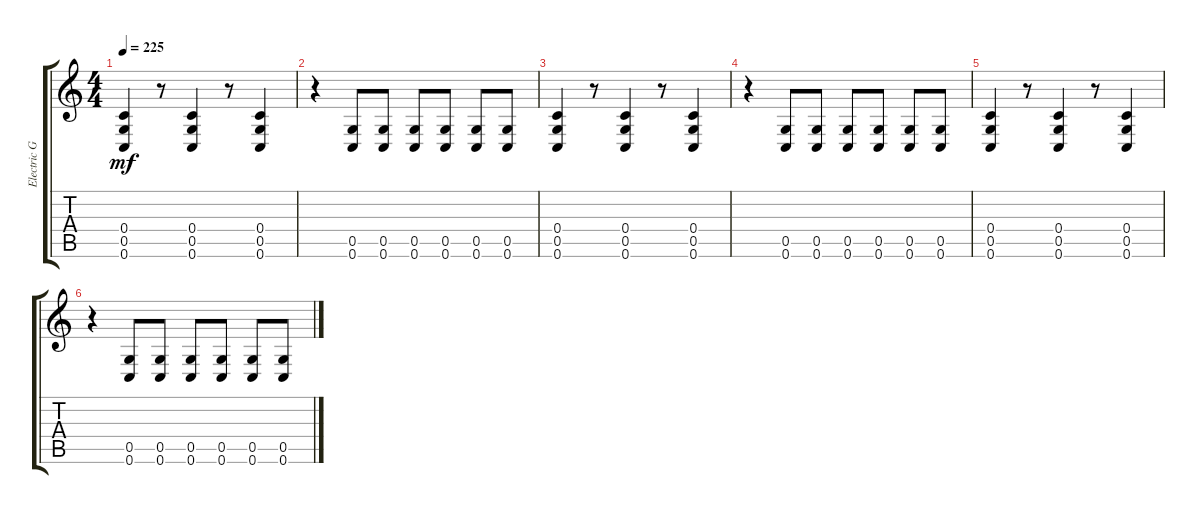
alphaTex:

\track ("Electric Guitar" "Electric G") {instrument distortionguitar}
\staff {score tabs}
\tuning (D4 A3 F3 C3 G2 C2) {hide}
\ts (4 4)
\tempo 225
\clef g2
\ks c
(0.4 0.5 0.6).4{dy mf} r.8 (0.4 0.5 0.6).4 r.8 (0.4 0.5 0.6).4 |
r.4 (0.5 0.6).8 (0.5 0.6).8 (0.5 0.6).8 (0.5 0.6).8 (0.5 0.6).8 (0.5 0.6).8 |
(0.4 0.5 0.6).4 r.8 (0.4 0.5 0.6).4 r.8 (0.4 0.5 0.6).4 |
r.4 (0.5 0.6).8 (0.5 0.6).8 (0.5 0.6).8 (0.5 0.6).8 (0.5 0.6).8 (0.5 0.6).8 |
(0.4 0.5 0.6).4 r.8 (0.4 0.5 0.6).4 r.8 (0.4 0.5 0.6).4 |
r.4 (0.5 0.6).8 (0.5 0.6).8 (0.5 0.6).8 (0.5 0.6).8 (0.5 0.6).8 (0.5 0.6).8
